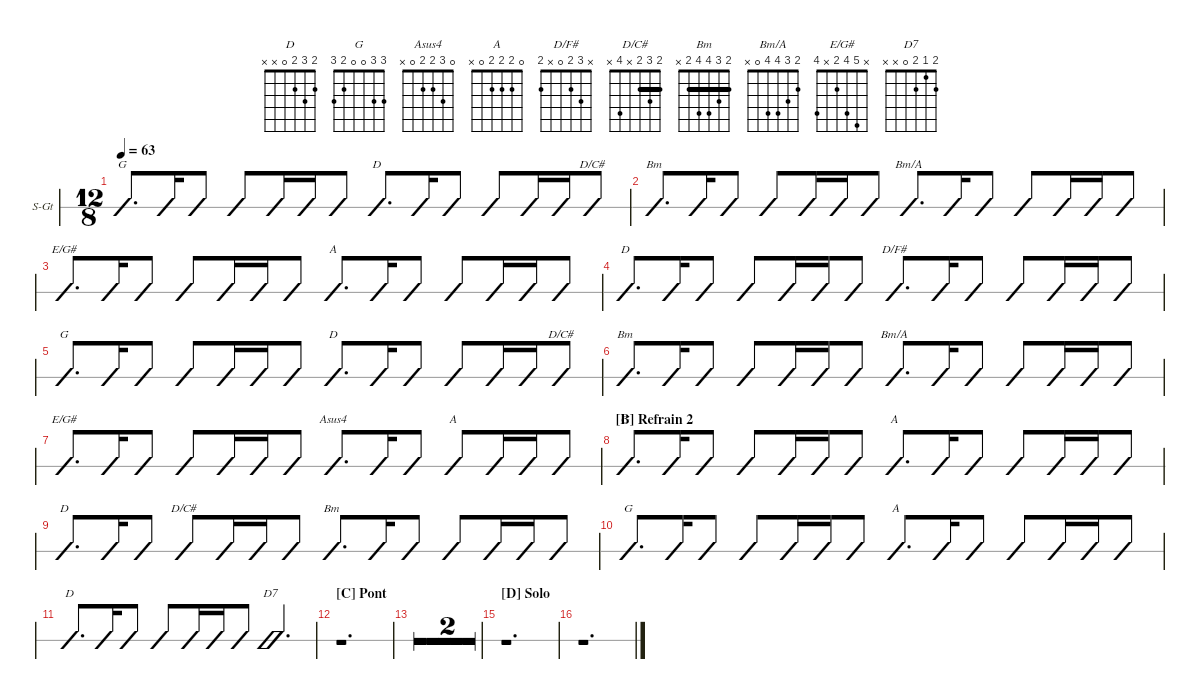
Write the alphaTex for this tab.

\defaultSystemsLayout 4
\hideDynamics
\bracketExtendMode groupsimilarinstruments
\firstSystemTrackNameOrientation horizontal
\otherSystemsTrackNameOrientation horizontal
\track ("Guitare Acoustique" "S-Gt") {multiBarRest instrument acousticguitarsteel}
\staff {slash}
\tuning (E4 B3 G3 D3 A2 E2)
\chord ("D" 2 3 2 0 x x) {showfingering false}
\chord ("G" 3 3 0 0 2 3) {showfingering false}
\chord ("Asus4" 0 3 2 2 0 x) {showfingering false}
\chord ("A" 0 2 2 2 0 x) {showfingering false}
\chord ("D/F#" x 3 2 0 x 2) {showfingering false}
\chord ("D/C#" 2 3 2 x 4 x) {showfingering false barre 2}
\chord ("Bm" 2 3 4 4 2 x) {showfingering false barre 2}
\chord ("Bm/A" 2 3 4 4 0 x) {showfingering false}
\chord ("E/G#" x 5 4 2 x 4) {showfingering false}
\chord ("D7" 2 1 2 0 x x) {showfingering false}
\ts (12 8)
\tempo 63
\clef g2
\ks d
(0.4 0.3 3.2 3.1 2.5 3.6).8{d sd ch "G" dy mf} (0.4 0.3 3.2 3.1 3.6 2.5).16{su} (0.4 0.3 3.2 3.1 3.6 2.5).8{sd} (0.4 0.3 3.2 3.1 3.6 2.5).8{sd} (0.4 0.3 3.2 3.1 3.6 2.5).16{sd} (0.4 0.3 3.2 3.1 3.6 2.5).16{su} (0.4 0.3 3.2 3.1 3.6 2.5).8{sd} (0.4 2.3 3.2 2.1).8{d sd ch "D"} (0.4 2.3 3.2 2.1).16{su} (0.4 2.3 3.2 2.1).8{sd} (0.4 2.3 3.2 2.1).8{sd} (0.4 2.3 3.2 2.1).16{sd} (0.4 2.3 3.2 2.1).16{su} (2.3 3.2 2.1 4.5).8{sd ch "D/C#"} |
(4.4 4.3 3.2 2.1 2.5).8{d sd ch "Bm"} (4.4 4.3 3.2 2.1 2.5).16{su} (4.4 4.3 3.2 2.1 2.5).8{sd} (4.4 4.3 3.2 2.1 2.5).8{sd} (4.4 4.3 3.2 2.1 2.5).16{sd} (4.4 4.3 3.2 2.1 2.5).16{su} (4.4 4.3 3.2 2.1 2.5).8{sd} (4.4 4.3 3.2 2.1 0.5).8{d sd ch "Bm/A"} (4.4 4.3 3.2 2.1 0.5).16{su} (4.4 4.3 3.2 2.1 0.5).8{sd} (4.4 4.3 3.2 2.1 0.5).8{sd} (4.4 4.3 3.2 2.1 0.5).16{sd} (4.4 4.3 3.2 2.1 0.5).16{su} (4.4 4.3 3.2 2.1 0.5).8{sd} |
(2.4 4.3 5.2 4.6).8{d sd ch "E/G#"} (2.4 4.3 5.2 4.6).16{su} (2.4 4.3 5.2 4.6).8{sd} (2.4 4.3 5.2 4.6).8{sd} (2.4 4.3 5.2 4.6).16{sd} (2.4 4.3 5.2 4.6).16{su} (2.4 4.3 5.2 4.6).8{sd} (2.4 2.3 2.2 0.1 0.5).8{d sd ch "A"} (2.4 2.3 2.2 0.1 0.5).16{su} (2.4 2.3 2.2 0.1 0.5).8{sd} (2.4 2.3 2.2 0.1 0.5).8{sd} (2.4 2.3 2.2 0.1 0.5).16{sd} (2.4 2.3 2.2 0.1 0.5).16{su} (2.4 2.3 2.2 0.1 0.5).8{sd} |
(0.4 2.3 3.2 2.1).8{d sd ch "D"} (0.4 2.3 3.2 2.1).16{su} (0.4 2.3 3.2 2.1).8{sd} (0.4 2.3 3.2 2.1).8{sd} (0.4 2.3 3.2 2.1).16{sd} (0.4 2.3 3.2 2.1).16{su} (0.4 2.3 3.2 2.1).8{sd} (2.6 0.4 2.3 3.2).8{d sd ch "D/F#"} (2.6 0.4 2.3 3.2).16{su} (2.6 0.4 2.3 3.2).8{sd} (2.6 0.4 2.3 3.2).8{sd} (2.6 0.4 2.3 3.2).16{sd} (2.6 0.4 2.3 3.2).16{su} (2.6 0.4 2.3 3.2).8{sd} |
(0.4 0.3 3.2 3.1 2.5 3.6).8{d sd ch "G"} (0.4 0.3 3.2 3.1 3.6 2.5).16{su} (0.4 0.3 3.2 3.1 3.6 2.5).8{sd} (0.4 0.3 3.2 3.1 3.6 2.5).8{sd} (0.4 0.3 3.2 3.1 3.6 2.5).16{sd} (0.4 0.3 3.2 3.1 3.6 2.5).16{su} (0.4 0.3 3.2 3.1 3.6 2.5).8{sd} (0.4 2.3 3.2 2.1).8{d sd ch "D"} (0.4 2.3 3.2 2.1).16{su} (0.4 2.3 3.2 2.1).8{sd} (0.4 2.3 3.2 2.1).8{sd} (0.4 2.3 3.2 2.1).16{sd} (0.4 2.3 3.2 2.1).16{su} (2.3 3.2 2.1 4.5).8{sd ch "D/C#"} |
(4.4 4.3 3.2 2.1 2.5).8{d sd ch "Bm"} (4.4 4.3 3.2 2.1 2.5).16{su} (4.4 4.3 3.2 2.1 2.5).8{sd} (4.4 4.3 3.2 2.1 2.5).8{sd} (4.4 4.3 3.2 2.1 2.5).16{sd} (4.4 4.3 3.2 2.1 2.5).16{su} (4.4 4.3 3.2 2.1 2.5).8{sd} (4.4 4.3 3.2 2.1 0.5).8{d sd ch "Bm/A"} (4.4 4.3 3.2 2.1 0.5).16{su} (4.4 4.3 3.2 2.1 0.5).8{sd} (4.4 4.3 3.2 2.1 0.5).8{sd} (4.4 4.3 3.2 2.1 0.5).16{sd} (4.4 4.3 3.2 2.1 0.5).16{su} (4.4 4.3 3.2 2.1 0.5).8{sd} |
(2.4 4.3 5.2 4.6).8{d sd ch "E/G#"} (2.4 4.3 5.2 4.6).16{su} (2.4 4.3 5.2 4.6).8{sd} (2.4 4.3 5.2 4.6).8{sd} (2.4 4.3 5.2 4.6).16{sd} (2.4 4.3 5.2 4.6).16{su} (2.4 4.3 5.2 4.6).8{sd} (2.4 2.3 3.2 0.1 0.5).8{d sd ch "Asus4"} (2.4 2.3 3.2 0.1 0.5).16{su} (2.4 2.3 3.2 0.1 0.5).8{sd} (2.4 2.3 2.2 0.1 0.5).8{sd ch "A"} (2.4 2.3 2.2 0.1 0.5).16{sd} (2.4 2.3 2.2 0.1 0.5).16{su} (2.4 2.3 2.2 0.1 0.5).8{sd} |
\section ("B" "Refrain 2")
(0.4 0.3 3.2 3.1 2.5 3.6).8{d sd ch "G"} (0.4 0.3 3.2 3.1 3.6 2.5).16{su} (0.4 0.3 3.2 3.1 3.6 2.5).8{sd} (0.4 0.3 3.2 3.1 3.6 2.5).8{sd} (0.4 0.3 3.2 3.1 3.6 2.5).16{sd} (0.4 0.3 3.2 3.1 3.6 2.5).16{su} (0.4 0.3 3.2 3.1 3.6 2.5).8{sd} (2.4 2.3 2.2 0.1 0.5).8{d sd ch "A"} (2.4 2.3 2.2 0.1 0.5).16{su} (2.4 2.3 2.2 0.1 0.5).8{sd} (2.4 2.3 2.2 0.1 0.5).8{sd} (2.4 2.3 2.2 0.1 0.5).16{sd} (2.4 2.3 2.2 0.1 0.5).16{su} (2.4 2.3 2.2 0.1 0.5).8{sd} |
(0.4 2.3 3.2 2.1).8{d sd ch "D"} (0.4 2.3 3.2 2.1).16{su} (0.4 2.3 3.2 2.1).8{sd} (2.3 3.2 2.1 4.5).8{sd ch "D/C#"} (2.3 3.2 2.1 4.5).16{sd} (2.3 3.2 2.1 4.5).16{su} (2.3 3.2 2.1 4.5).8{sd} (4.4 4.3 3.2 2.1 2.5).8{d sd ch "Bm"} (4.4 4.3 3.2 2.1 2.5).16{su} (4.4 4.3 3.2 2.1 2.5).8{sd} (4.4 4.3 3.2 2.1 2.5).8{sd} (4.4 4.3 3.2 2.1 2.5).16{sd} (4.4 4.3 3.2 2.1 2.5).16{su} (4.4 4.3 3.2 2.1 2.5).8{sd} |
(0.4 0.3 3.2 3.1 2.5 3.6).8{d sd ch "G"} (0.4 0.3 3.2 3.1 3.6 2.5).16{su} (0.4 0.3 3.2 3.1 3.6 2.5).8{sd} (0.4 0.3 3.2 3.1 3.6 2.5).8{sd} (0.4 0.3 3.2 3.1 3.6 2.5).16{sd} (0.4 0.3 3.2 3.1 3.6 2.5).16{su} (0.4 0.3 3.2 3.1 3.6 2.5).8{sd} (2.4 2.3 2.2 0.1 0.5).8{d sd ch "A"} (2.4 2.3 2.2 0.1 0.5).16{su} (2.4 2.3 2.2 0.1 0.5).8{sd} (2.4 2.3 2.2 0.1 0.5).8{sd} (2.4 2.3 2.2 0.1 0.5).16{sd} (2.4 2.3 2.2 0.1 0.5).16{su} (2.4 2.3 2.2 0.1 0.5).8{sd} |
(0.4 2.3 3.2 2.1).8{d sd ch "D"} (0.4 2.3 3.2 2.1).16{su} (0.4 2.3 3.2 2.1).8{sd} (0.4 2.3 3.2 2.1).8{sd} (0.4 2.3 3.2 2.1).16{sd} (0.4 2.3 3.2 2.1).16{su} (2.3 3.2 2.1 0.4).8{sd} (2.1 1.2 2.3 0.4).2{d ch "D7"} |
\section ("C" "Pont")
r.1{d} |
r.1{d} |
r.1{d} |
\section ("D" "Solo")
r.1{d} |
r.1{d}
